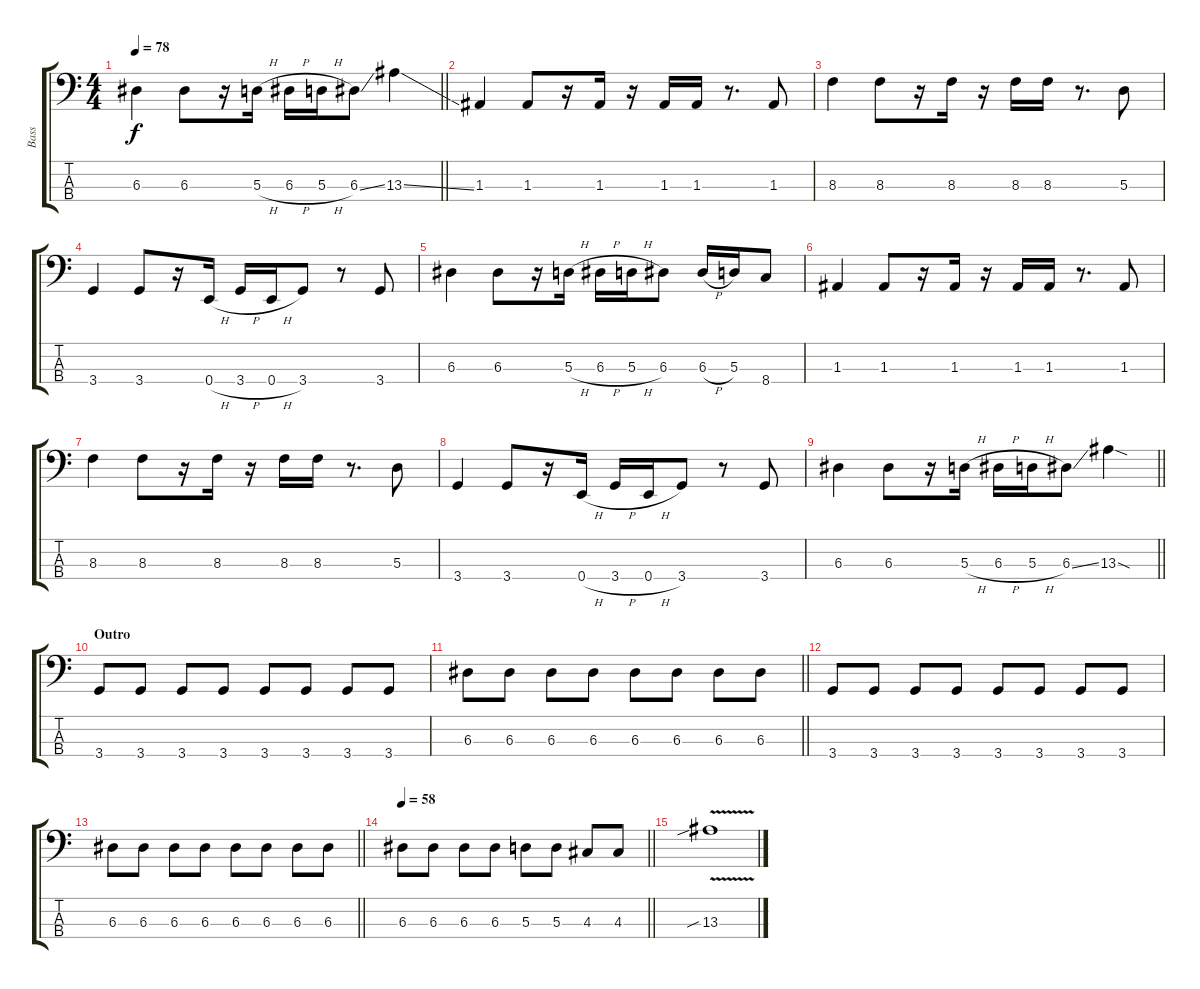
\track ("Bass" "Bass") {instrument electricbassfinger}
\staff {score tabs}
\tuning (G2 D2 A1 E1) {hide}
\ts (4 4)
\tempo 78
\clef f4
\barLineRight lightlight
\ks c
6.3.4{dy f} 6.3.8 r.16 5.3{h}.16 6.3{h}.16 5.3{h}.16 6.3{ss}.8 13.3{ss}.4 |
1.3.4 1.3.8 r.16 1.3.16 r.16 1.3.16 1.3.16 r.8{d} 1.3.8 |
8.3.4 8.3.8 r.16 8.3.16 r.16 8.3.16 8.3.16 r.8{d} 5.3.8 |
3.4.4 3.4.8 r.16 0.4{h}.16 3.4{h}.16 0.4{h}.16 3.4.8 r.8 3.4.8 |
6.3.4 6.3.8 r.16 5.3{h}.16 6.3{h}.16 5.3{h}.16 6.3.8 6.3{h}.16 5.3.16 8.4.8 |
1.3.4 1.3.8 r.16 1.3.16 r.16 1.3.16 1.3.16 r.8{d} 1.3.8 |
8.3.4 8.3.8 r.16 8.3.16 r.16 8.3.16 8.3.16 r.8{d} 5.3.8 |
3.4.4 3.4.8 r.16 0.4{h}.16 3.4{h}.16 0.4{h}.16 3.4.8 r.8 3.4.8 |
\barLineRight lightlight
6.3.4 6.3.8 r.16 5.3{h}.16 6.3{h}.16 5.3{h}.16 6.3{ss}.8 13.3{sod}.4 |
\section ("" "Outro")
3.4.8 3.4.8 3.4.8 3.4.8 3.4.8 3.4.8 3.4.8 3.4.8 |
\barLineRight lightlight
6.3.8 6.3.8 6.3.8 6.3.8 6.3.8 6.3.8 6.3.8 6.3.8 |
3.4.8 3.4.8 3.4.8 3.4.8 3.4.8 3.4.8 3.4.8 3.4.8 |
\barLineRight lightlight
6.3.8 6.3.8 6.3.8 6.3.8 6.3.8 6.3.8 6.3.8 6.3.8 |
\tempo 58
\barLineRight lightlight
6.3.8 6.3.8 6.3.8 6.3.8 5.3.8 5.3.8 4.3.8 4.3.8 |
13.3{v sib}.1
